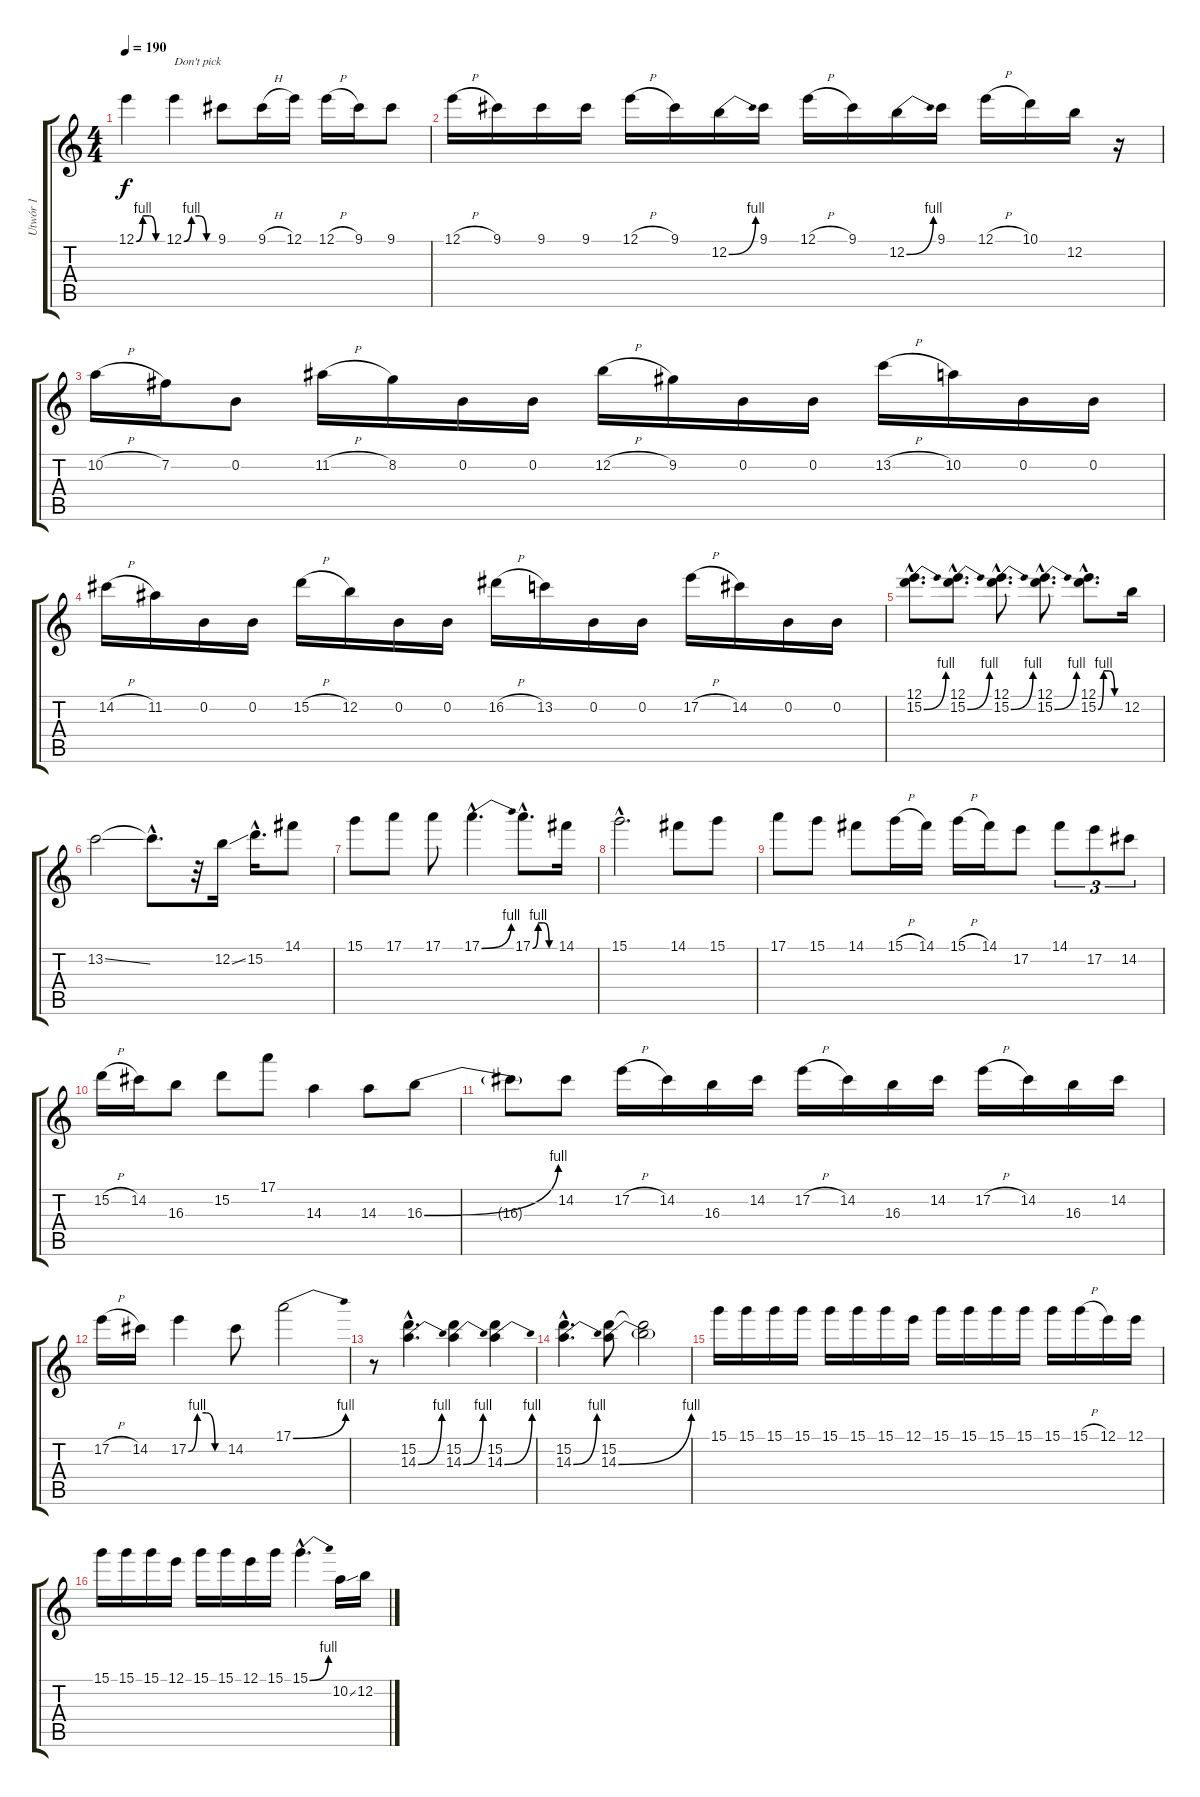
\track ("Utwór 1" "Utwór 1") {instrument overdrivenguitar}
\staff {score tabs}
\tuning (E4 B3 G3 D3 A2 E2) {hide}
\ts (4 4)
\tempo 190
\clef g2
\ks c
12.1{be (custom 0 0 15 4 30 4 45 0 60 0)}.4{dy f} 12.1{be (custom 0 0 15 4 30 4 45 0 60 0)}.4{txt "Don't pick"} 9.1.8 9.1{h}.16 12.1.16 12.1{h}.16 9.1.16 9.1.8 |
12.1{h}.16 9.1.16 9.1.16 9.1.16 12.1{h}.16 9.1.16 12.2{be (bend 0 0 60 4)}.16 9.1.16 12.1{h}.16 9.1.16 12.2{be (bend 0 0 60 4)}.16 9.1.16 12.1{h}.16 10.1.16 12.2.16 r.16 |
10.2{h}.16 7.2.16 0.2.8 11.2{h}.16 8.2.16 0.2.16 0.2.16 12.2{h}.16 9.2.16 0.2.16 0.2.16 13.2{h}.16 10.2.16 0.2.16 0.2.16 |
14.2{h}.16 11.2.16 0.2.16 0.2.16 15.2{h}.16 12.2.16 0.2.16 0.2.16 16.2{h}.16 13.2.16 0.2.16 0.2.16 17.2{h}.16 14.2.16 0.2.16 0.2.16 |
(12.1{hac} 15.2{be (bend 0 0 60 4) hac}).8{d} (12.1{hac} 15.2{be (bend 0 0 60 4) hac}).8{d} (12.1{hac} 15.2{be (bend 0 0 60 4) hac}).8{d} (12.1{hac} 15.2{be (bend 0 0 60 4) hac}).8{d} (12.1{hac} 15.2{be (custom 0 0 15 4 30 4 45 0 60 0) hac}).8{d} 12.2.16 |
13.2{ss}.2 13.2{hac t}.8{d} r.32 12.2{ss}.16 15.2{hac}.16{d} 14.1.8 |
15.1.8 17.1.8 17.1.8 17.1{be (bend 0 0 60 4) hac}.4{d} 17.1{be (custom 0 0 15 4 30 4 45 0 60 0) hac}.8{d} 14.1.16 |
15.1{hac}.2{d} 14.1.8 15.1.8 |
17.1.8 15.1.8 14.1.8 15.1{h}.16 14.1.16 15.1{h}.16 14.1.16 17.2.8 14.1.8{tu (3 2)} 17.2.8{tu (3 2)} 14.2.8{tu (3 2)} |
15.2{h}.16 14.2.16 16.3.8 15.2.8 17.1.8 14.3.4 14.3.8 16.3{be (bend 0 0 60 4)}.8 |
16.3{t}.8 14.2.8 17.2{h}.16 14.2.16 16.3.16 14.2.16 17.2{h}.16 14.2.16 16.3.16 14.2.16 17.2{h}.16 14.2.16 16.3.16 14.2.16 |
17.2{h}.16 14.2.16 17.2{be (custom 0 0 15 4 30 4 45 0 60 0)}.4 14.2.8 17.1{be (bend 0 0 60 4)}.2 |
r.8 (15.2{hac} 14.3{be (bend 0 0 60 4) hac}).4{d} (15.2 14.3{be (bend 0 0 60 4)}).4 (15.2 14.3{be (bend 0 0 60 4)}).4 |
(15.2{hac} 14.3{be (bend 0 0 60 4) hac}).4{d} (15.2 14.3{be (bend 0 0 60 4)}).8 (15.2{t} 14.3{t}).2 |
15.1.16 15.1.16 15.1.16 15.1.16 15.1.16 15.1.16 15.1.16 12.1.16 15.1.16 15.1.16 15.1.16 15.1.16 15.1.16 15.1{h}.16 12.1.16 12.1.16 |
15.1.16 15.1.16 15.1.16 12.1.16 15.1.16 15.1.16 12.1.16 15.1.16 15.1{be (bend 0 0 60 4) hac}.4{d} 10.2{ss}.16 12.2.16
